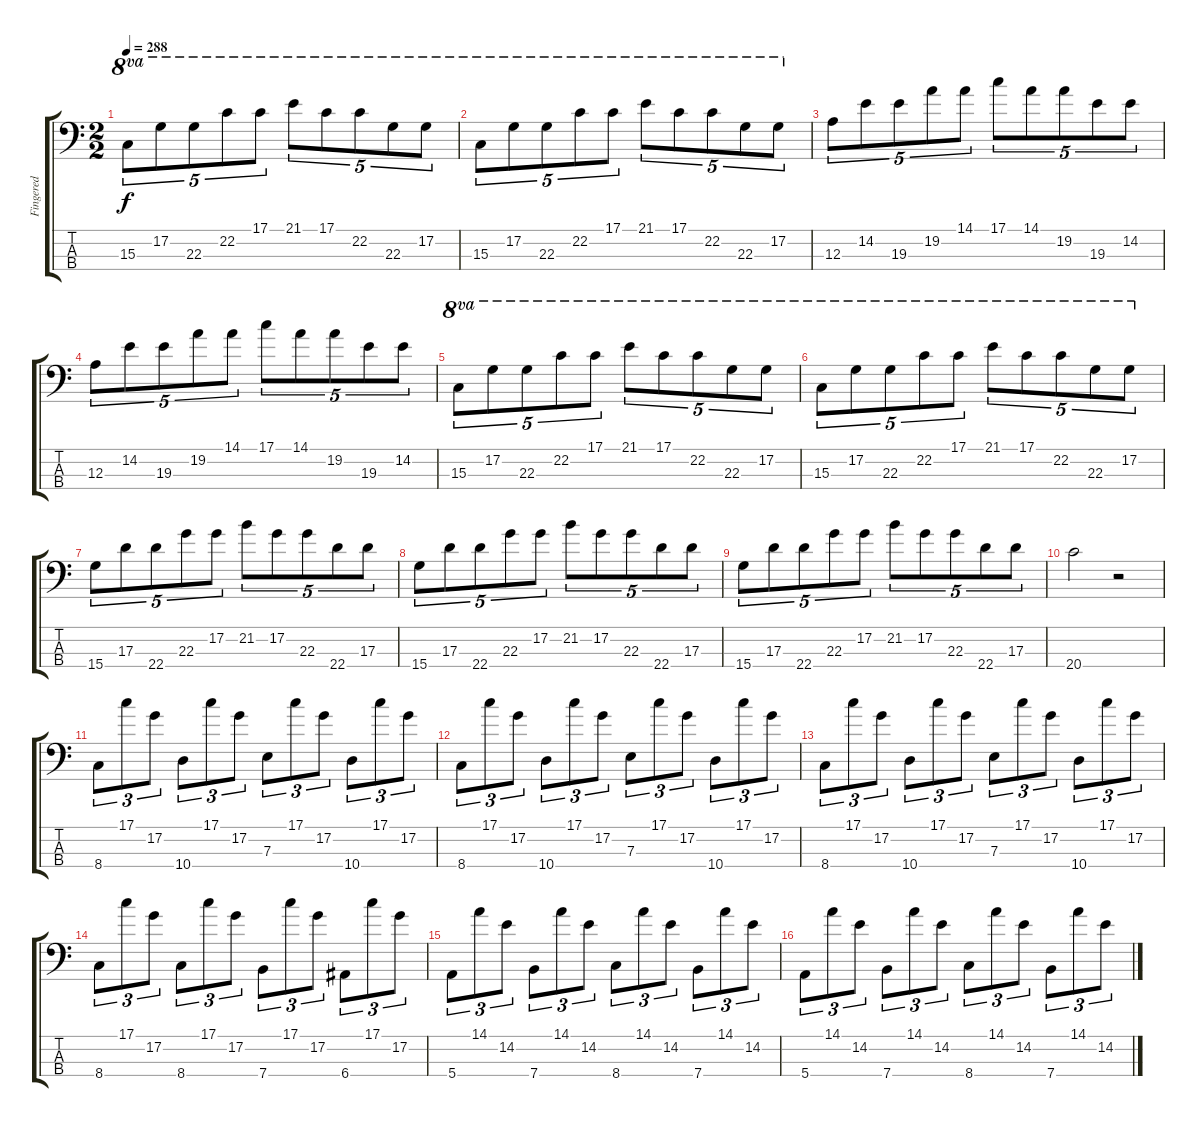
\track ("Fingered" "Fingered") {instrument electricbassfinger}
\staff {score tabs}
\tuning (G2 D2 A1 E1) {hide}
\ts (2 2)
\tempo 288
\clef f4
\ks c
15.3.8{tu (5 4) ot 8va dy f} 17.2.8{tu (5 4) ot 8va} 22.3.8{tu (5 4) ot 8va} 22.2.8{tu (5 4) ot 8va} 17.1.8{tu (5 4) ot 8va} 21.1.8{tu (5 4) ot 8va} 17.1.8{tu (5 4) ot 8va} 22.2.8{tu (5 4) ot 8va} 22.3.8{tu (5 4) ot 8va} 17.2.8{tu (5 4) ot 8va} |
15.3.8{tu (5 4) ot 8va} 17.2.8{tu (5 4) ot 8va} 22.3.8{tu (5 4) ot 8va} 22.2.8{tu (5 4) ot 8va} 17.1.8{tu (5 4) ot 8va} 21.1.8{tu (5 4) ot 8va} 17.1.8{tu (5 4) ot 8va} 22.2.8{tu (5 4) ot 8va} 22.3.8{tu (5 4) ot 8va} 17.2.8{tu (5 4) ot 8va} |
12.3.8{tu (5 4)} 14.2.8{tu (5 4)} 19.3.8{tu (5 4)} 19.2.8{tu (5 4)} 14.1.8{tu (5 4)} 17.1.8{tu (5 4)} 14.1.8{tu (5 4)} 19.2.8{tu (5 4)} 19.3.8{tu (5 4)} 14.2.8{tu (5 4)} |
12.3.8{tu (5 4)} 14.2.8{tu (5 4)} 19.3.8{tu (5 4)} 19.2.8{tu (5 4)} 14.1.8{tu (5 4)} 17.1.8{tu (5 4)} 14.1.8{tu (5 4)} 19.2.8{tu (5 4)} 19.3.8{tu (5 4)} 14.2.8{tu (5 4)} |
15.3.8{tu (5 4) ot 8va} 17.2.8{tu (5 4) ot 8va} 22.3.8{tu (5 4) ot 8va} 22.2.8{tu (5 4) ot 8va} 17.1.8{tu (5 4) ot 8va} 21.1.8{tu (5 4) ot 8va} 17.1.8{tu (5 4) ot 8va} 22.2.8{tu (5 4) ot 8va} 22.3.8{tu (5 4) ot 8va} 17.2.8{tu (5 4) ot 8va} |
15.3.8{tu (5 4) ot 8va} 17.2.8{tu (5 4) ot 8va} 22.3.8{tu (5 4) ot 8va} 22.2.8{tu (5 4) ot 8va} 17.1.8{tu (5 4) ot 8va} 21.1.8{tu (5 4) ot 8va} 17.1.8{tu (5 4) ot 8va} 22.2.8{tu (5 4) ot 8va} 22.3.8{tu (5 4) ot 8va} 17.2.8{tu (5 4) ot 8va} |
15.4.8{tu (5 4)} 17.3.8{tu (5 4)} 22.4.8{tu (5 4)} 22.3.8{tu (5 4)} 17.2.8{tu (5 4)} 21.2.8{tu (5 4)} 17.2.8{tu (5 4)} 22.3.8{tu (5 4)} 22.4.8{tu (5 4)} 17.3.8{tu (5 4)} |
15.4.8{tu (5 4)} 17.3.8{tu (5 4)} 22.4.8{tu (5 4)} 22.3.8{tu (5 4)} 17.2.8{tu (5 4)} 21.2.8{tu (5 4)} 17.2.8{tu (5 4)} 22.3.8{tu (5 4)} 22.4.8{tu (5 4)} 17.3.8{tu (5 4)} |
15.4.8{tu (5 4)} 17.3.8{tu (5 4)} 22.4.8{tu (5 4)} 22.3.8{tu (5 4)} 17.2.8{tu (5 4)} 21.2.8{tu (5 4)} 17.2.8{tu (5 4)} 22.3.8{tu (5 4)} 22.4.8{tu (5 4)} 17.3.8{tu (5 4)} |
20.4.2 r.2 |
8.4.8{tu (3 2)} 17.1.8{tu (3 2)} 17.2.8{tu (3 2)} 10.4.8{tu (3 2)} 17.1.8{tu (3 2)} 17.2.8{tu (3 2)} 7.3.8{tu (3 2)} 17.1.8{tu (3 2)} 17.2.8{tu (3 2)} 10.4.8{tu (3 2)} 17.1.8{tu (3 2)} 17.2.8{tu (3 2)} |
8.4.8{tu (3 2)} 17.1.8{tu (3 2)} 17.2.8{tu (3 2)} 10.4.8{tu (3 2)} 17.1.8{tu (3 2)} 17.2.8{tu (3 2)} 7.3.8{tu (3 2)} 17.1.8{tu (3 2)} 17.2.8{tu (3 2)} 10.4.8{tu (3 2)} 17.1.8{tu (3 2)} 17.2.8{tu (3 2)} |
8.4.8{tu (3 2)} 17.1.8{tu (3 2)} 17.2.8{tu (3 2)} 10.4.8{tu (3 2)} 17.1.8{tu (3 2)} 17.2.8{tu (3 2)} 7.3.8{tu (3 2)} 17.1.8{tu (3 2)} 17.2.8{tu (3 2)} 10.4.8{tu (3 2)} 17.1.8{tu (3 2)} 17.2.8{tu (3 2)} |
8.4.8{tu (3 2)} 17.1.8{tu (3 2)} 17.2.8{tu (3 2)} 8.4.8{tu (3 2)} 17.1.8{tu (3 2)} 17.2.8{tu (3 2)} 7.4.8{tu (3 2)} 17.1.8{tu (3 2)} 17.2.8{tu (3 2)} 6.4.8{tu (3 2)} 17.1.8{tu (3 2)} 17.2.8{tu (3 2)} |
5.4.8{tu (3 2)} 14.1.8{tu (3 2)} 14.2.8{tu (3 2)} 7.4.8{tu (3 2)} 14.1.8{tu (3 2)} 14.2.8{tu (3 2)} 8.4.8{tu (3 2)} 14.1.8{tu (3 2)} 14.2.8{tu (3 2)} 7.4.8{tu (3 2)} 14.1.8{tu (3 2)} 14.2.8{tu (3 2)} |
5.4.8{tu (3 2)} 14.1.8{tu (3 2)} 14.2.8{tu (3 2)} 7.4.8{tu (3 2)} 14.1.8{tu (3 2)} 14.2.8{tu (3 2)} 8.4.8{tu (3 2)} 14.1.8{tu (3 2)} 14.2.8{tu (3 2)} 7.4.8{tu (3 2)} 14.1.8{tu (3 2)} 14.2.8{tu (3 2)}
